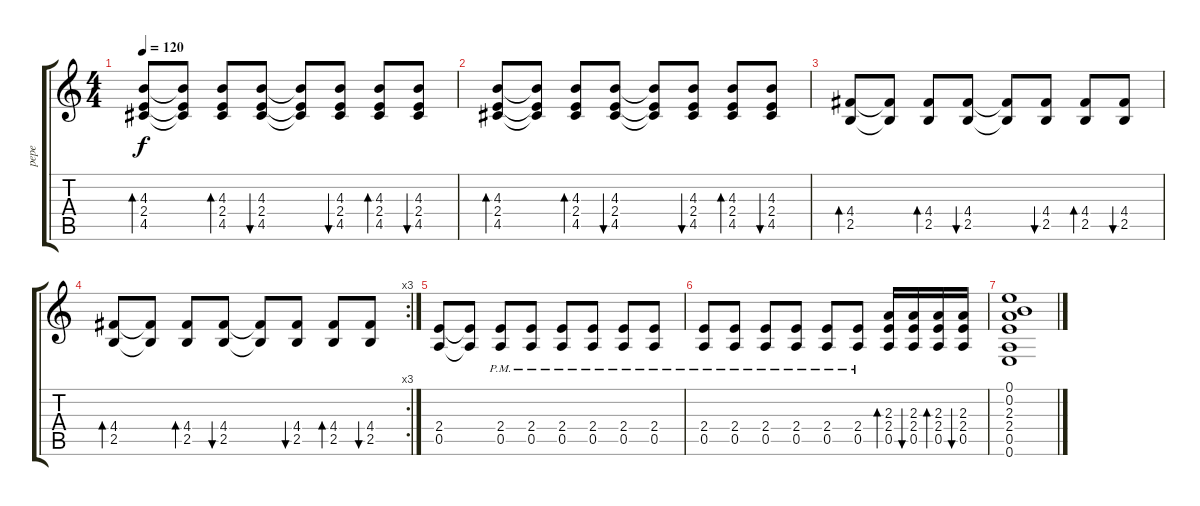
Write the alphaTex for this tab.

\track ("pepe" "pepe") {instrument acousticguitarnylon}
\staff {score tabs}
\tuning (E4 B3 G3 D3 A2 E2) {hide}
\ts (4 4)
\tempo 120
\clef g2
\ks c
(4.3 2.4 4.5).8{bd 60 dy f} (4.3{t} 2.4{t} 4.5{t}).8 (4.3 2.4 4.5).8{bd 60} (4.3 2.4 4.5).8{bu 60} (4.3{t} 2.4{t} 4.5{t}).8 (4.3 2.4 4.5).8{bu 60} (4.3 2.4 4.5).8{bd 60} (4.3 2.4 4.5).8{bu 60} |
(4.3 2.4 4.5).8{bd 60} (4.3{t} 2.4{t} 4.5{t}).8 (4.3 2.4 4.5).8{bd 60} (4.3 2.4 4.5).8{bu 60} (4.3{t} 2.4{t} 4.5{t}).8 (4.3 2.4 4.5).8{bu 60} (4.3 2.4 4.5).8{bd 60} (4.3 2.4 4.5).8{bu 60} |
(4.4 2.5).8{bd 60} (4.4{t} 2.5{t}).8 (4.4 2.5).8{bd 60} (4.4 2.5).8{bu 60} (4.4{t} 2.5{t}).8 (4.4 2.5).8{bu 60} (4.4 2.5).8{bd 60} (4.4 2.5).8{bu 60} |
\rc 3
(4.4 2.5).8{bd 60} (4.4{t} 2.5{t}).8 (4.4 2.5).8{bd 60} (4.4 2.5).8{bu 60} (4.4{t} 2.5{t}).8 (4.4 2.5).8{bu 60} (4.4 2.5).8{bd 60} (4.4 2.5).8{bu 60} |
(2.4 0.5).8 (2.4{t} 0.5{t}).8 (2.4{pm} 0.5{pm}).8 (2.4{pm} 0.5{pm}).8 (2.4{pm} 0.5{pm}).8 (2.4{pm} 0.5{pm}).8 (2.4{pm} 0.5{pm}).8 (2.4{pm} 0.5{pm}).8 |
(2.4{pm} 0.5{pm}).8 (2.4{pm} 0.5{pm}).8 (2.4{pm} 0.5{pm}).8 (2.4{pm} 0.5{pm}).8 (2.4{pm} 0.5{pm}).8 (2.4{pm} 0.5{pm}).8 (2.3 2.4 0.5).16{bd 60} (2.3 2.4 0.5).16{bu 60} (2.3 2.4 0.5).16{bd 60} (2.3 2.4 0.5).16{bu 60} |
(0.1 0.2 2.3 2.4 0.5 0.6).1
